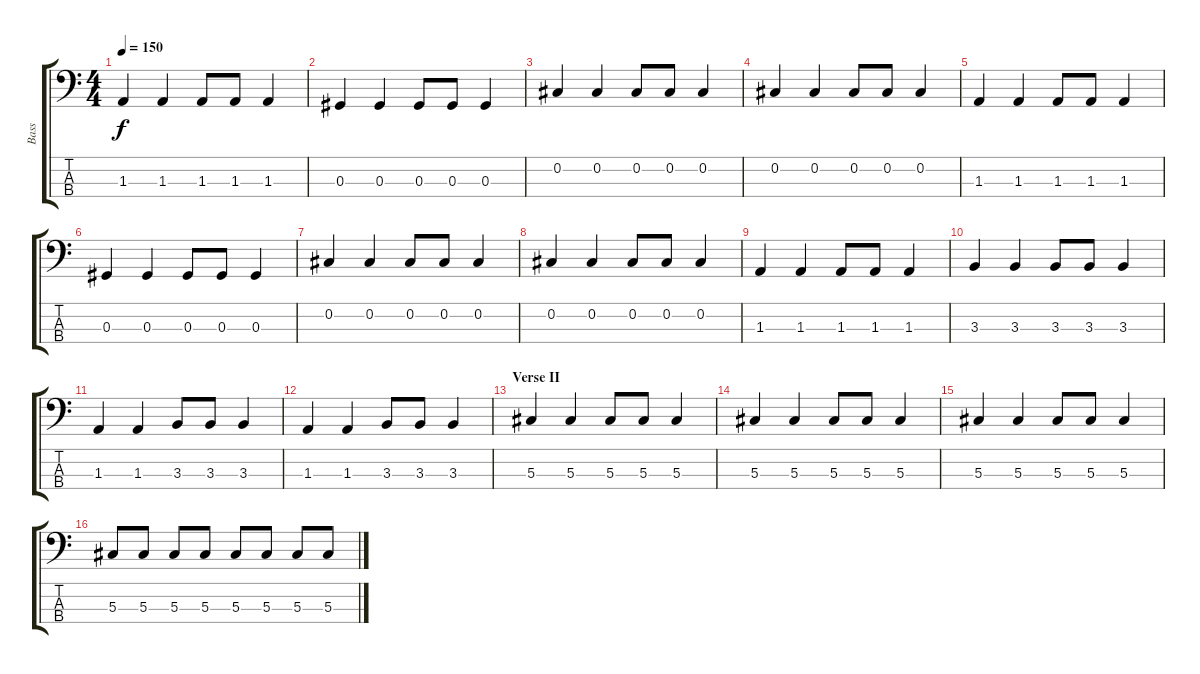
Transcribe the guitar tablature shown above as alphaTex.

\track ("Bass" "Bass") {instrument electricbasspick}
\staff {score tabs}
\tuning (Gb2 Db2 Ab1 Eb1) {hide}
\ts (4 4)
\tempo 150
\clef f4
\ks c
1.3.4{dy f} 1.3.4 1.3.8 1.3.8 1.3.4 |
0.3.4 0.3.4 0.3.8 0.3.8 0.3.4 |
0.2.4 0.2.4 0.2.8 0.2.8 0.2.4 |
0.2.4 0.2.4 0.2.8 0.2.8 0.2.4 |
1.3.4 1.3.4 1.3.8 1.3.8 1.3.4 |
0.3.4 0.3.4 0.3.8 0.3.8 0.3.4 |
0.2.4 0.2.4 0.2.8 0.2.8 0.2.4 |
0.2.4 0.2.4 0.2.8 0.2.8 0.2.4 |
1.3.4 1.3.4 1.3.8 1.3.8 1.3.4 |
3.3.4 3.3.4 3.3.8 3.3.8 3.3.4 |
1.3.4 1.3.4 3.3.8 3.3.8 3.3.4 |
1.3.4 1.3.4 3.3.8 3.3.8 3.3.4 |
\section ("" "Verse II")
5.3.4 5.3.4 5.3.8 5.3.8 5.3.4 |
5.3.4 5.3.4 5.3.8 5.3.8 5.3.4 |
5.3.4 5.3.4 5.3.8 5.3.8 5.3.4 |
5.3.8 5.3.8 5.3.8 5.3.8 5.3.8 5.3.8 5.3.8 5.3.8
